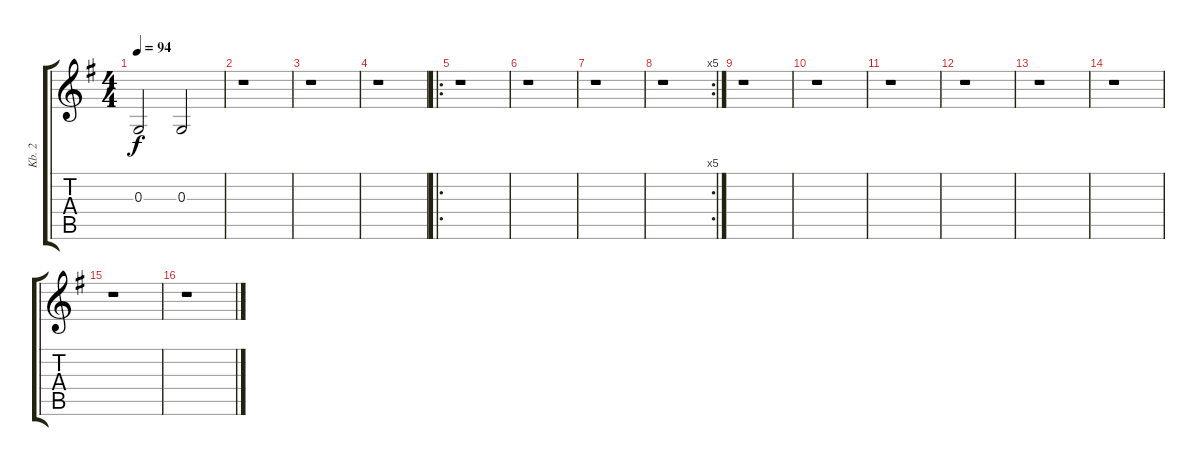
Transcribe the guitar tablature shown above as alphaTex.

\track ("Kb. 2" "Kb. 2") {instrument electricgrandpiano}
\staff {score tabs}
\tuning (E4 B3 G3 D3 A2 E2) {hide}
\ts (4 4)
\tempo 94
\clef g2
\ks g
0.3.2{dy f volume 4 instrument electricgrandpiano} 0.3.2 |
r.1 |
r.1 |
r.1 |
\ro
r.1 |
r.1 |
r.1 |
\rc 5
r.1 |
r.1 |
r.1 |
r.1 |
r.1 |
r.1 |
r.1 |
r.1 |
r.1
